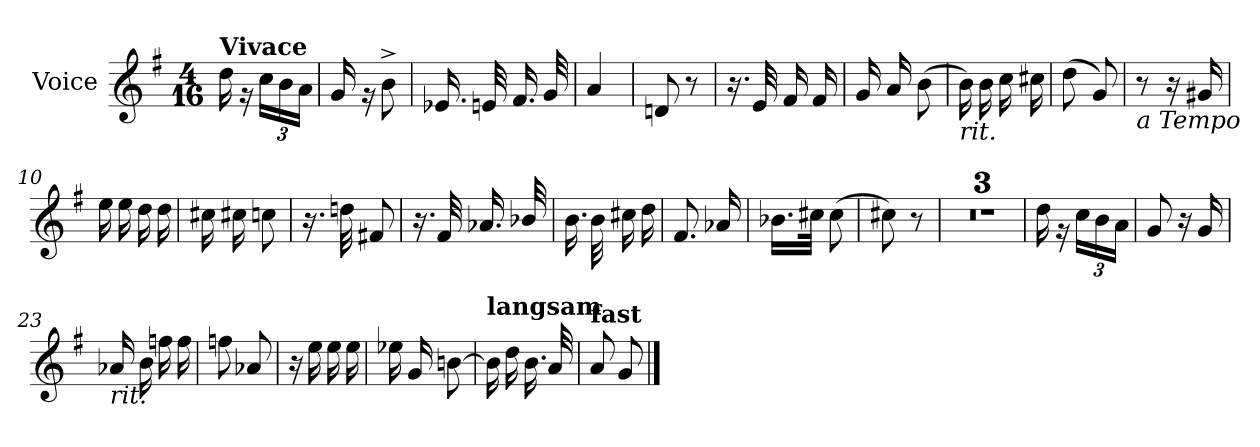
**kern
*part1
*staff1
*I"Voice
*I'V
*clefG2
*k[f#]
*M4/16
*MM40
=
!LO:TX:a:B:t=Vivace
16dd\
16rg
*Xbrackettup
24cc\LL
24b\
24a\JJ
=1
16g/
16rg
8b^\
=2
16.e-Xi/
32e/
16.f#/
32g/
=3
4a/
=4
8dn/
8r
=5
16.r
32e/
16f#/
16f#/
=6
16g/
16a/
(>8b\
=7
!LO:TX:b:i:t=rit.
16b\)
16b\
16cc\
16cc#X\
=8
(>8dd\
8g/)
=9
!LO:TX:b:i:t=a Tempo
8r
16r
16g#X/
=10
16ee\
16ee\
16dd\
16dd\
!!LO:LB:g=z
=11
16cc#Xi\
16cc#Xi\
8cc\
=12
16.r
32ddn\
8f#X/
=13
16.r
32f#/
16.a-Xi/
32b-Xi/
=14
16.b\
32b\
16cc#X\
16dd\
=15
8.f#/
16a-Xi/
=16
16.b-Xi\LL
32cc#X\JJk
(>8cc#\
=17
8cc#X\)
8r
=18
4r
=19
4r
=20
4r
=21
16dd\
16rg
24cc\LL
24b\
24a\JJ
=22
8g/
16r
16g/
!!LO:LB:g=z
=23
!LO:TX:b:i:t=rit.
16a-Xi/
16b\
16ffn\
16ff\
=24
8ffn\
8a-Xi/
=25
16r
16ee\
16ee\
16ee\
=26
16ee-X\
16g/
[8bn\
=27
!LO:TX:a:B:t=langsam
16b\]
16dd\
16.b\
32a/
=28
!LO:TX:a:B:t=fast
8a/
8g/
==
*-
